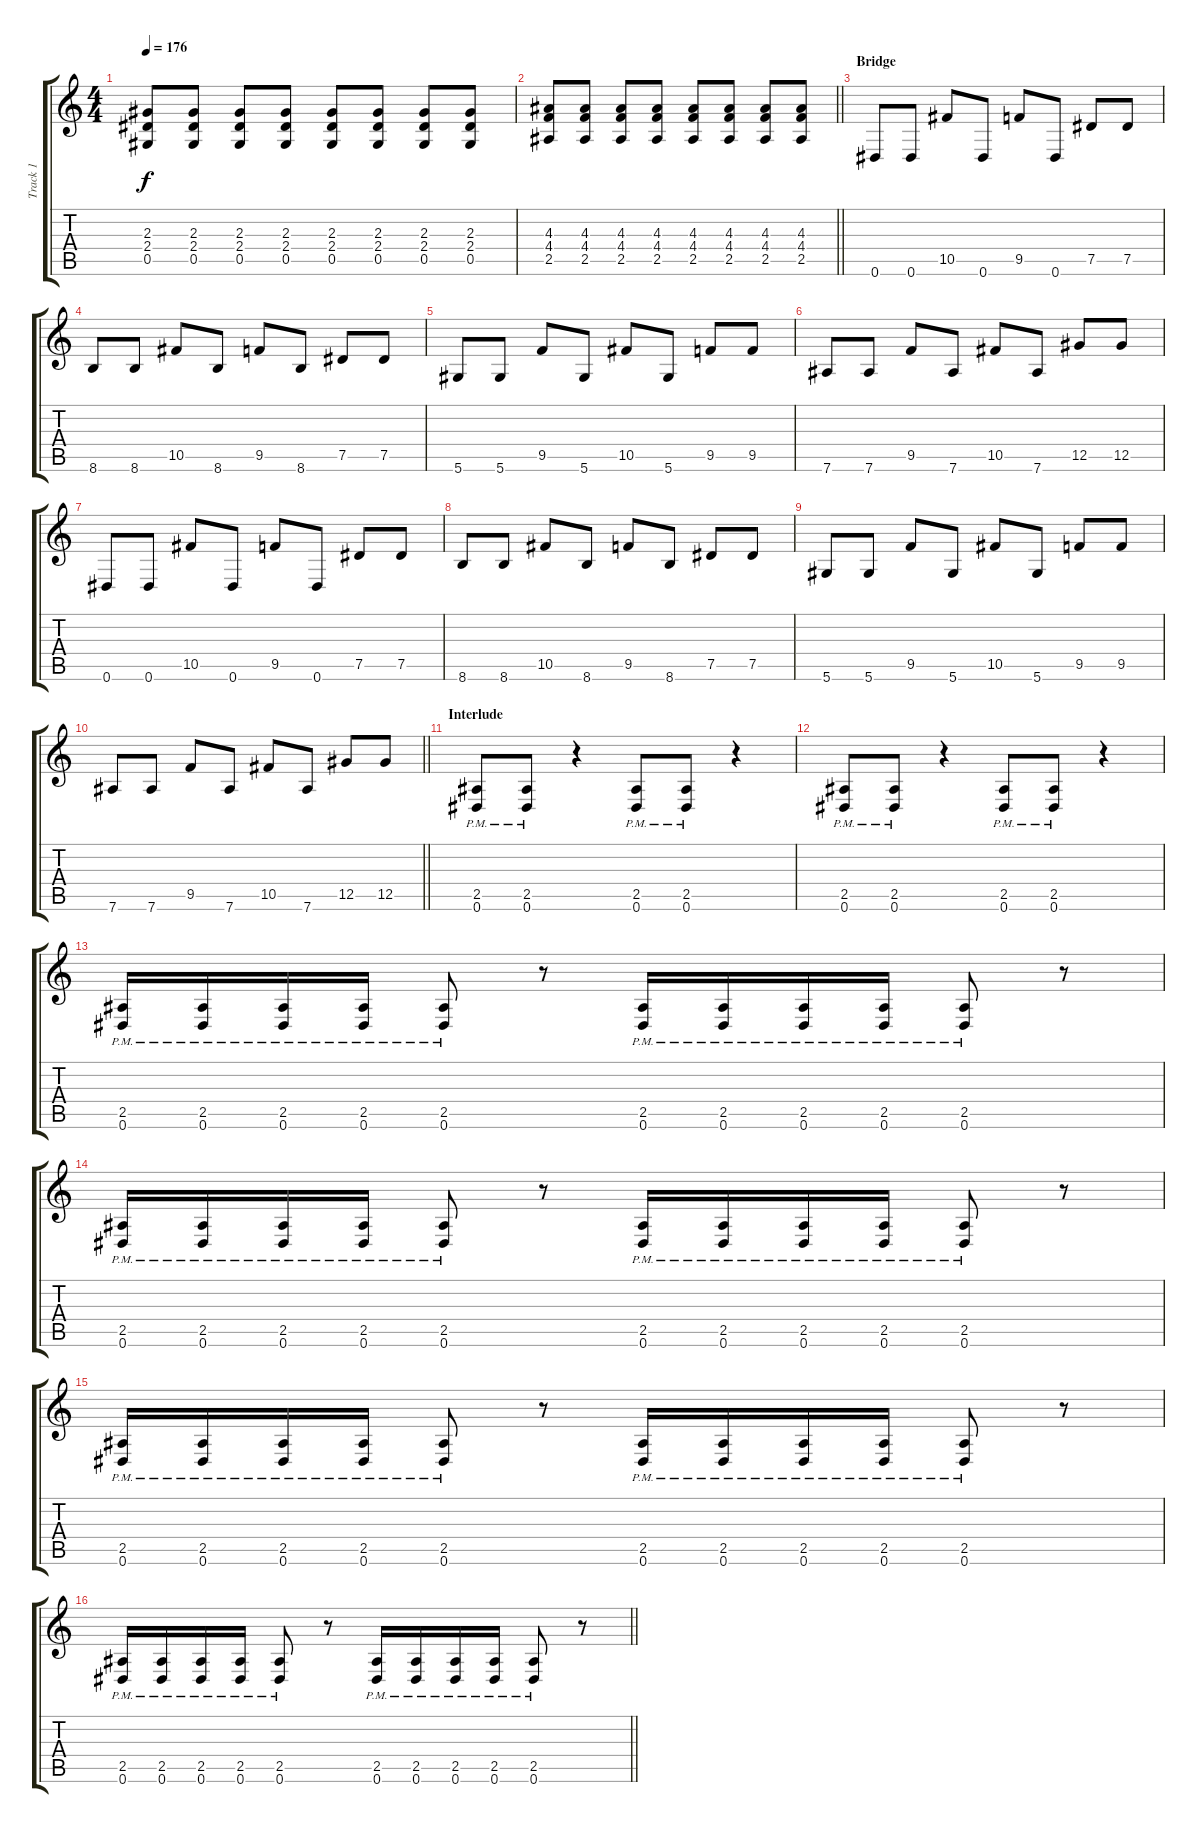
\track ("Track 1" "Track 1") {instrument distortionguitar}
\staff {score tabs}
\tuning (Eb4 Bb3 Gb3 Db3 Ab2 Eb2) {hide}
\ts (4 4)
\tempo 176
\clef g2
\ks c
(2.3 2.4 0.5).8{dy f} (2.3 2.4 0.5).8 (2.3 2.4 0.5).8 (2.3 2.4 0.5).8 (2.3 2.4 0.5).8 (2.3 2.4 0.5).8 (2.3 2.4 0.5).8 (2.3 2.4 0.5).8 |
\barLineRight lightlight
(4.3 4.4 2.5).8 (4.3 4.4 2.5).8 (4.3 4.4 2.5).8 (4.3 4.4 2.5).8 (4.3 4.4 2.5).8 (4.3 4.4 2.5).8 (4.3 4.4 2.5).8 (4.3 4.4 2.5).8 |
\section ("" "Bridge")
0.6.8{balance 6} 0.6.8 10.5.8 0.6.8 9.5.8 0.6.8 7.5.8 7.5.8 |
8.6.8 8.6.8 10.5.8 8.6.8 9.5.8 8.6.8 7.5.8 7.5.8 |
5.6.8 5.6.8 9.5.8 5.6.8 10.5.8 5.6.8 9.5.8 9.5.8 |
7.6.8 7.6.8 9.5.8 7.6.8 10.5.8 7.6.8 12.5.8 12.5.8 |
0.6.8 0.6.8 10.5.8 0.6.8 9.5.8 0.6.8 7.5.8 7.5.8 |
8.6.8 8.6.8 10.5.8 8.6.8 9.5.8 8.6.8 7.5.8 7.5.8 |
5.6.8 5.6.8 9.5.8 5.6.8 10.5.8 5.6.8 9.5.8 9.5.8 |
\barLineRight lightlight
7.6.8 7.6.8 9.5.8 7.6.8 10.5.8 7.6.8 12.5.8 12.5.8 |
\section ("" "Interlude")
(2.5{pm} 0.6{pm}).8{balance 0} (2.5{pm} 0.6{pm}).8 r.4 (2.5{pm} 0.6{pm}).8 (2.5{pm} 0.6{pm}).8 r.4 |
(2.5{pm} 0.6{pm}).8 (2.5{pm} 0.6{pm}).8 r.4 (2.5{pm} 0.6{pm}).8 (2.5{pm} 0.6{pm}).8 r.4 |
(2.5{pm} 0.6{pm}).16 (2.5{pm} 0.6{pm}).16 (2.5{pm} 0.6{pm}).16 (2.5{pm} 0.6{pm}).16 (2.5{pm} 0.6{pm}).8 r.8 (2.5{pm} 0.6{pm}).16 (2.5{pm} 0.6{pm}).16 (2.5{pm} 0.6{pm}).16 (2.5{pm} 0.6{pm}).16 (2.5{pm} 0.6{pm}).8 r.8 |
(2.5{pm} 0.6{pm}).16 (2.5{pm} 0.6{pm}).16 (2.5{pm} 0.6{pm}).16 (2.5{pm} 0.6{pm}).16 (2.5{pm} 0.6{pm}).8 r.8 (2.5{pm} 0.6{pm}).16 (2.5{pm} 0.6{pm}).16 (2.5{pm} 0.6{pm}).16 (2.5{pm} 0.6{pm}).16 (2.5{pm} 0.6{pm}).8 r.8 |
(2.5{pm} 0.6{pm}).16 (2.5{pm} 0.6{pm}).16 (2.5{pm} 0.6{pm}).16 (2.5{pm} 0.6{pm}).16 (2.5{pm} 0.6{pm}).8 r.8 (2.5{pm} 0.6{pm}).16 (2.5{pm} 0.6{pm}).16 (2.5{pm} 0.6{pm}).16 (2.5{pm} 0.6{pm}).16 (2.5{pm} 0.6{pm}).8 r.8 |
\barLineRight lightlight
(2.5{pm} 0.6{pm}).16 (2.5{pm} 0.6{pm}).16 (2.5{pm} 0.6{pm}).16 (2.5{pm} 0.6{pm}).16 (2.5{pm} 0.6{pm}).8 r.8 (2.5{pm} 0.6{pm}).16 (2.5{pm} 0.6{pm}).16 (2.5{pm} 0.6{pm}).16 (2.5{pm} 0.6{pm}).16 (2.5{pm} 0.6{pm}).8 r.8
